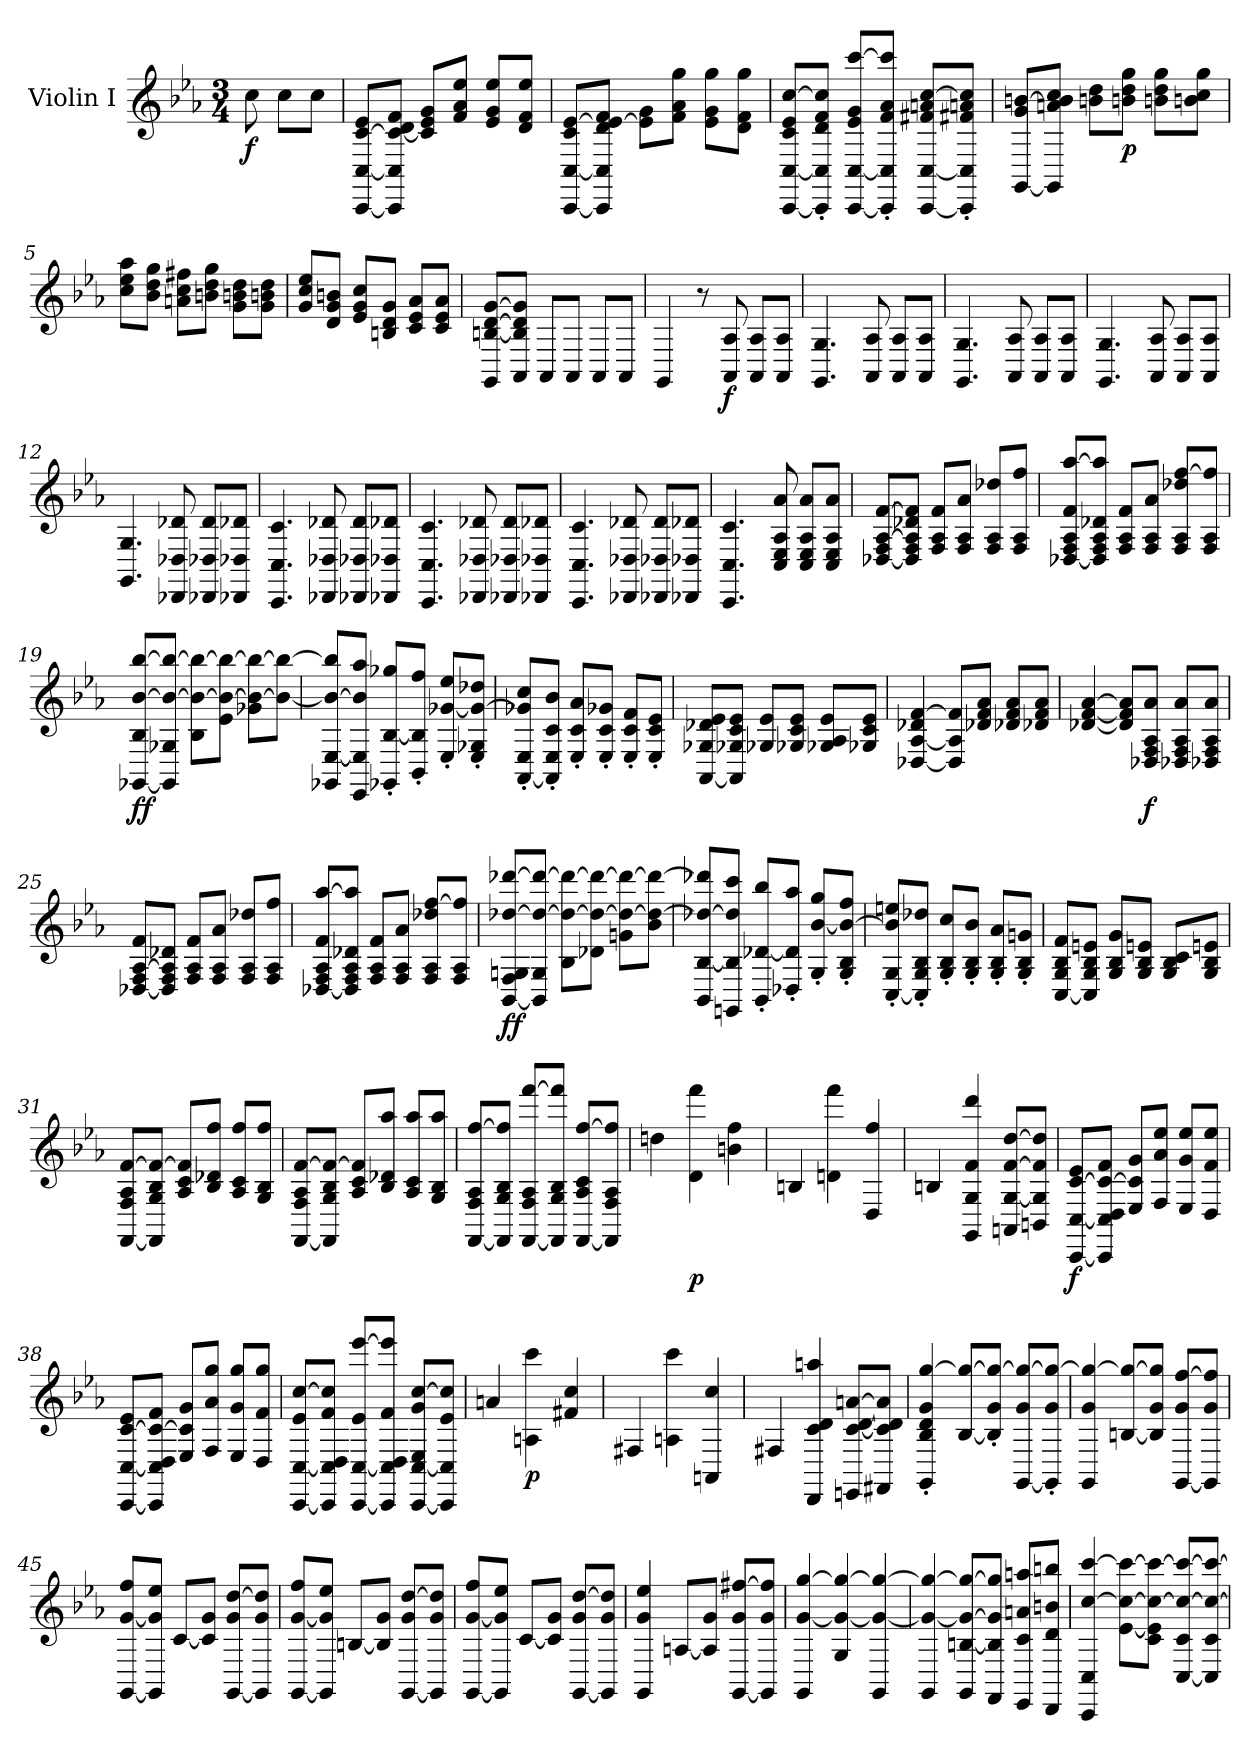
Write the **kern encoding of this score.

**kern	**dynam
*part1	*part1
*staff1	*staff1
*I"Violin I	*
*I'Vln	*
*clefG2	*
*k[b-e-a-]	*
*c:	*
*M3/4	*
*MM160	*
=	=
8cc	f
8ccL	.
8ccJ	.
=1	=1
[8CC [8C [8c 8e-L	.
8CC] 8C] 8c_ 8d 8fJ	.
8c] 8e- 8gL	.
8f 8a- 8ee-J	.
8e- 8g 8ee-L	.
8d 8f 8ee-J	.
=2	=2
[8CC [8C 8c [8e-L	.
8CC] 8C] 8d 8e-_ 8fJ	.
8e-] 8gL	.
8f 8a- 8ggJ	.
8e- 8g 8ggL	.
8d 8f 8ggJ	.
=3	=3
[8CC [8C 8c 8e- [8ccL	.
8CC]' 8C]' 8d' 8f' 8cc]'J	.
[8CC [8C 8e- 8g [8cccL	.
8CC]' 8C]' 8f' 8a-' 8ccc]'J	.
[8CC [8C 8f#X 8an [8ccL	.
8CC]' 8C]' 8f#X' 8an' 8cc]'J	.
=4	=4
[8GG 8g [8bnL	.
8GG] 8an 8b] 8ccJ	.
8bn 8ddL	.
8bn 8dd 8ggJ	p
8bn 8dd 8ggL	.
8bn 8cc 8ggJ	.
=5	=5
8cc 8ee- 8aa-L	.
8b- 8dd 8ggJ	.
8an 8cc 8ff#XL	.
8bn 8dd 8ggJ	.
8g 8bn 8ddL	.
8g 8bn 8ddJ	.
=6	=6
8g 8cc 8ee-L	.
8d 8g 8bnJ	.
8e- 8g 8ccL	.
8Bn 8d 8gJ	.
8c 8e- 8a-L	.
8c 8e- 8a-J	.
=7	=7
8GG [8Bn [8d [8gL	.
8AA- 8B] 8d] 8g]J	.
8AA-L	.
8AA-J	.
8AA-L	.
8AA-J	.
=8	=8
4GG	.
8r	.
8AA- 8A-	f
8AA- 8A-L	.
8AA- 8A-J	.
=9	=9
4.GG 4.G	.
8AA- 8A-	.
8AA- 8A-L	.
8AA- 8A-J	.
=10	=10
4.GG 4.G	.
8AA- 8A-	.
8AA- 8A-L	.
8AA- 8A-J	.
=11	=11
4.GG 4.G	.
8AA- 8A-	.
8AA- 8A-L	.
8AA- 8A-J	.
=12	=12
4.GG 4.G	.
8DD-X 8D-X 8d-X	.
8DD-X 8D-X 8d-L	.
8DD-X 8D-X 8d-XJ	.
=13	=13
4.CC 4.C 4.c	.
8DD-X 8D-X 8d-X	.
8DD-X 8D-X 8d-L	.
8DD-X 8D-X 8d-XJ	.
=14	=14
4.CC 4.C 4.c	.
8DD-X 8D-X 8d-X	.
8DD-X 8D-X 8d-L	.
8DD-X 8D-X 8d-XJ	.
=15	=15
4.CC 4.C 4.c	.
8DD-X 8D-X 8d-X	.
8DD-X 8D-X 8d-L	.
8DD-X 8D-X 8d-XJ	.
=16	=16
4.CC 4.C 4.c	.
8C 8E- 8A- 8a-	.
8C 8E- 8A- 8a-L	.
8C 8E- 8A- 8a-J	.
=17	=17
[8D-X 8F [8A- [8fL	.
8D-] 8F 8A-] 8d-X 8f]J	.
8F 8A- 8fL	.
8F 8A- 8a-J	.
8F 8A- 8dd-XL	.
8F 8A- 8ffJ	.
=18	=18
[8D-X 8F 8A- 8f [8aa-L	.
8D-] 8F 8A- 8d-X 8aa-]J	.
8F 8A- 8fL	.
8F 8A- 8a-J	.
8F 8A- 8dd-X [8ffL	.
8F 8A- 8ff]J	.
=19	=19
[8GG-X 8B- [8b- [8bb-L	ff
8GG-] 8G-X 8b-_ 8bb-_J	.
8B- 8b-_ 8bb-_L	.
8e- 8b-_ 8bb-_J	.
8g-X 8b-_ 8bb-_L	.
8b-_ 8bb-_J	.
=20	=20
8GG-X [8E- 8b-_ 8bb-]L	.
8EE- 8E-] 8b-] 8aa-J	.
8GG-X' [8B-' 8gg-X'L	.
8BB-' 8B-]' 8ff'J	.
8E-' [8g-X' 8ee-'L	.
8E-' 8G-X' 8g-_' 8dd-X'J	.
=21	=21
[8AA-' 8E-' 8g-X]' 8cc'L	.
8AA-]' 8E-' 8c' 8b-'J	.
8E-' 8c' 8a-'L	.
8E-' 8c' 8g-X'J	.
8E-' 8c' 8f'L	.
8E-' 8c' 8e-'J	.
=22	=22
[8AA- 8G-X 8d-X 8e-L	.
8AA-] 8G-X 8c 8e-J	.
8G-X 8e-L	.
8G-X 8c 8e-J	.
8G-X 8A- 8e-L	.
8G-X 8c 8e-J	.
=23	=23
[4D-X [4A- 4d-X [4f	.
8D-] 8A-] 8f]L	.
8d-X 8f 8a-J	.
8d-X 8f 8a-L	.
8d-X 8f 8a-J	.
=24	=24
[4d-X [4f [4a-	.
8d-] 8f] 8a-]L	.
8D-X 8F 8A- 8a-J	f
8D-X 8F 8A- 8a-L	.
8D-X 8F 8A- 8a-J	.
=25	=25
[8D-X 8F [8A- 8fL	.
8D-] 8F 8A-] 8d-XJ	.
8F 8A- 8fL	.
8F 8A- 8a-J	.
8F 8A- 8dd-XL	.
8F 8A- 8ffJ	.
=26	=26
[8D-X 8F 8A- 8f [8aa-L	.
8D-] 8F 8A- 8d-X 8aa-]J	.
8F 8A- 8fL	.
8F 8A- 8a-J	.
8F 8A- 8dd-X [8ffL	.
8F 8A- 8ff]J	.
=27	=27
[8BB- 8F 8Gn [8dd-X [8ddd-XL	ff
8BB-] 8G 8dd-_ 8ddd-_J	.
8B- 8dd-_ 8ddd-_L	.
8d-X 8dd-_ 8ddd-_J	.
8gn 8dd-_ 8ddd-_L	.
8b- 8dd-_ 8ddd-_J	.
=28	=28
8BB- [8B- 8dd-X_ 8ddd-X]L	.
8GGn 8B-] 8dd-] 8cccJ	.
8BB-' [8d-X' 8bb-'L	.
8D-X' 8d-]' 8aa-'J	.
8G' [8b-' 8gg'L	.
8G' 8B-' 8b-_' 8ff'J	.
=29	=29
[8C' 8G' 8b-]' 8een'L	.
8C]' 8G' 8B-' 8dd-X'J	.
8G' 8B-' 8cc'L	.
8G' 8B-' 8b-'J	.
8G' 8B-' 8a-'L	.
8G' 8B-' 8gn'J	.
=30	=30
[8C 8G 8B- 8fL	.
8C] 8G 8B- 8enJ	.
8G 8B- 8gL	.
8G 8B- 8enJ	.
8G 8B- 8cL	.
8G 8B- 8enJ	.
=31	=31
[8FF 8F 8A- [8fL	.
8FF] 8G 8B- 8f_J	.
8A- 8c 8f]L	.
8B- 8d-X 8ffJ	.
8A- 8c 8ffL	.
8G 8B- 8ffJ	.
=32	=32
[8FF 8F 8A- [8fL	.
8FF] 8G 8B- 8f_J	.
8A- 8c 8f]L	.
8B- 8d-X 8aa-J	.
8A- 8c 8aa-L	.
8G 8B- 8aa-J	.
=33	=33
[8FF 8F 8A- [8ffL	.
8FF] 8G 8B- 8ff]J	.
[8FF 8F 8A- [8fffL	.
8FF] 8G 8B- 8fff]J	.
[8FF 8A- 8c [8ffL	.
8FF] 8F 8A- 8ff]J	.
=34	=34
4ddn	.
4d 4fff	p
4bn 4ff	.
=35	=35
4Bn	.
4dn 4fff	.
4D 4ff	.
=36	=36
4Bn	.
4GG 4G 4f 4ddd	.
8AAn [8G [8f [8ddL	.
8BBn 8G] 8f] 8dd]J	.
=37	=37
[8CC [8C [8c 8e-L	f
8CC] 8C] 8D 8c_ 8fJ	.
8E- 8c] 8gL	.
8F 8a- 8ee-J	.
8E- 8g 8ee-L	.
8D 8f 8ee-J	.
=38	=38
[8CC [8C [8c 8e-L	.
8CC] 8C] 8D 8c_ 8fJ	.
8E- 8c] 8gL	.
8F 8a- 8ggJ	.
8E- 8g 8ggL	.
8D 8f 8ggJ	.
=39	=39
[8CC [8C 8e- [8ccL	.
8CC] 8C] 8D 8f 8cc]J	.
[8CC [8C 8e- [8eee-L	.
8CC] 8C] 8D 8f 8eee-]J	.
[8CC [8C 8E- 8g [8ccL	.
8CC] 8C] 8e- 8cc]J	.
=40	=40
4an	.
4An 4ccc	p
4f#X 4cc	.
=41	=41
4F#X	.
4An 4ccc	.
4AAn 4cc	.
=42	=42
4F#X	.
4DD 4c 4d 4aan	.
8EEn [8c [8d [8anL	.
8FF#X 8c] 8d] 8a]J	.
=43	=43
4GG' 4B-' 4d' 4g' [4gg'	.
[8B- 8gg_L	.
8B-]' 8g' 8gg_'J	.
[8GG 8g 8gg_L	.
8GG]' 8g' 8gg_'J	.
=44	=44
4GG 4g 4gg_	.
[8Bn 8gg_L	.
8B] 8g 8gg]J	.
[8GG 8g [8ffL	.
8GG] 8g 8ff]J	.
=45	=45
[8GG [8g 8ffL	.
8GG] 8g] 8ee-J	.
[8cL	.
8c] 8gJ	.
[8GG 8g [8ddL	.
8GG] 8g 8dd]J	.
=46	=46
[8GG [8g 8ffL	.
8GG] 8g] 8ee-J	.
[8BnL	.
8B] 8gJ	.
[8GG 8g [8ddL	.
8GG] 8g 8dd]J	.
=47	=47
[8GG [8g 8ffL	.
8GG] 8g] 8ee-J	.
[8cL	.
8c] 8gJ	.
[8GG 8g [8ddL	.
8GG] 8g 8dd]J	.
=48	=48
4GG 4g 4ee-	.
[8AnL	.
8A] 8gJ	.
[8GG 8g [8ff#XL	.
8GG] 8g 8ff#]J	.
=49	=49
4GG [4g [4gg	.
4G 4g_ 4gg_	.
4GG 4g_ 4gg_	.
=50	=50
4GG 4g_ 4gg_	.
8GG [8Bn 8g_ 8gg_L	.
8FF 8B] 8g] 8gg]J	.
8EE- 8c 8an 8aanL	.
8DD 8d 8bn 8bbnJ	.
=51	=51
4CC 4C [4cc [4ccc	.
[8e- 8cc_ 8ccc_L	.
8c 8e-] 8cc_ 8ccc_J	.
[8C 8c 8cc_ 8ccc_L	.
8C] 8c 8cc_ 8ccc_J	.
=	=
*-	*-
